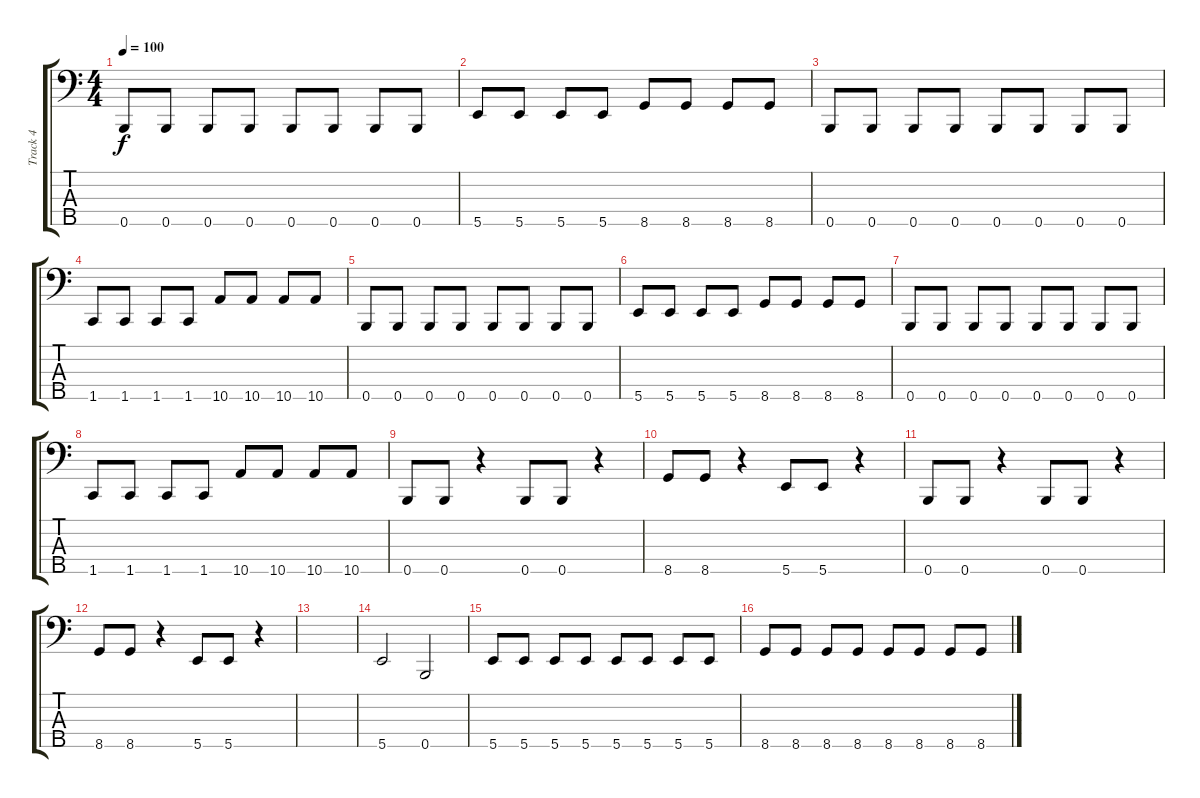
\track ("Track 4" "Track 4") {instrument electricbasspick}
\staff {score tabs}
\tuning (G2 D2 A1 E1 B0) {hide}
\ts (4 4)
\tempo 100
\clef f4
\ks c
0.5.8{dy f} 0.5.8 0.5.8 0.5.8 0.5.8 0.5.8 0.5.8 0.5.8 |
5.5.8 5.5.8 5.5.8 5.5.8 8.5.8 8.5.8 8.5.8 8.5.8 |
0.5.8 0.5.8 0.5.8 0.5.8 0.5.8 0.5.8 0.5.8 0.5.8 |
1.5.8 1.5.8 1.5.8 1.5.8 10.5.8 10.5.8 10.5.8 10.5.8 |
0.5.8 0.5.8 0.5.8 0.5.8 0.5.8 0.5.8 0.5.8 0.5.8 |
5.5.8 5.5.8 5.5.8 5.5.8 8.5.8 8.5.8 8.5.8 8.5.8 |
0.5.8 0.5.8 0.5.8 0.5.8 0.5.8 0.5.8 0.5.8 0.5.8 |
1.5.8 1.5.8 1.5.8 1.5.8 10.5.8 10.5.8 10.5.8 10.5.8 |
0.5.8 0.5.8 r.4 0.5.8 0.5.8 r.4 |
8.5.8 8.5.8 r.4 5.5.8 5.5.8 r.4 |
0.5.8 0.5.8 r.4 0.5.8 0.5.8 r.4 |
8.5.8 8.5.8 r.4 5.5.8 5.5.8 r.4 |
|
5.5.2 0.5.2 |
5.5.8 5.5.8 5.5.8 5.5.8 5.5.8 5.5.8 5.5.8 5.5.8 |
8.5.8 8.5.8 8.5.8 8.5.8 8.5.8 8.5.8 8.5.8 8.5.8
